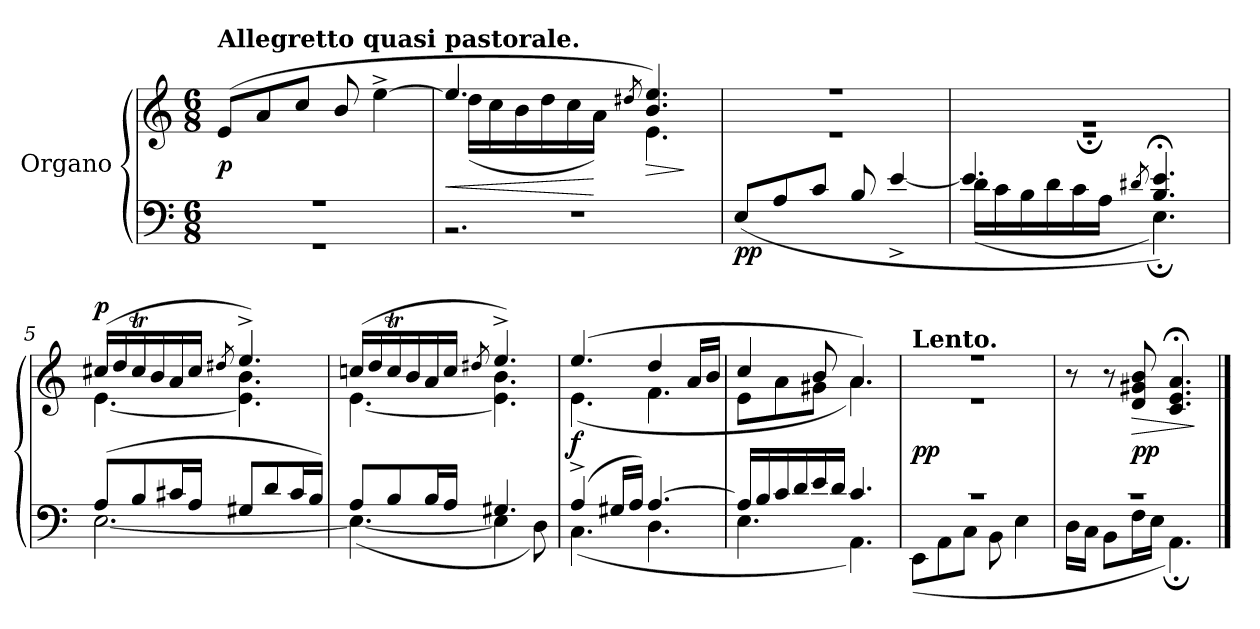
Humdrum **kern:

**kern	**kern	**dynam
*part1	*part1	*part1
*staff2	*staff1	*staff1/2
*I"Organo	*	*
*clefF4	*clefG2	*
*k[]	*k[]	*
*a:	*a:	*
*M6/8	*M6/8	*
=1	=1	=1
*^	*	*
!	!	!LO:TX:a:B:t=Allegretto quasi pastorale.	!
2.r	2.r	(8e/L	p
.	.	8a/	.
.	.	8cc/J	.
.	.	8b/	.
.	.	[4ee^\	.
=2	=2	=2	=2
*	*	*^	*
!	!	!	!	!LO:HP:b
2.r	2.r	4.ee/]	(16dd\LL	<
.	.	.	16cc\	.
.	.	.	16b\	.
.	.	.	16dd\	.
.	.	.	16cc\	.
.	.	.	16a\JJ)	[
.	.	8qdd#X/	.	.
!	!	!	!	!LO:HP:b
.	.	4.b/ 4.ee/)	4.e\	>
*v	*v	*	*	*
*	*v	*v	*
.	.	]
=3	=3	=3
*	*^	*
!	!	!	!LO:DY:b=2
(>8E/L	2.r	2.r	pp
8A/	.	.	.
8c/J	.	.	.
8B/	.	.	.
[4e^>/	.	.	.
=4	=4	=4	=4
*^	*	*	*
4.e/]	(16d\LL	2.rg	2.r;<	.
.	16c\	.	.	.
.	16B\	.	.	.
.	16d\	.	.	.
.	16c\	.	.	.
.	16A\JJ	.	.	.
8qd#X/	.	.	.	.
4.B;</ 4.e;</)	4.E;<\)	.	.	.
=5	=5	=5	=5	=5
!	!	!	!	!LO:DY:a
(8A/L	[2.E\	(16cc#X/LL	[4.e\	p
.	.	16dd/	.	.
8B/	.	16cc#t/	.	.
.	.	16b/	.	.
16c#X/L	.	16a/	.	.
16A/JJ	.	16cc#/JJ	.	.
.	.	8qdd#X/	.	.
8G#X/L	.	4.ee^/)	4.e]\ 4.b\	.
8d/	.	.	.	.
16c#/L	.	.	.	.
16B/JJ)	.	.	.	.
=6	=6	=6	=6	=6
8A/L	(4.E\_	(16ccn/LL	[4.e\	.
.	.	16dd/	.	.
8B/	.	16ccT/	.	.
.	.	16b/	.	.
16B/L	.	16a/	.	.
16A/JJ	.	16cc/JJ	.	.
.	.	8qdd#X/	.	.
4.G#X/	4E\]	4.ee^/)	4.e]\ 4.b\	.
.	8D\)	.	.	.
=7	=7	=7	=7	=7
(4A^/	(4.C\	(>4.ee/	(4.e\	f
16G#X/LL	.	.	.	.
16A/JJ)	.	.	.	.
[4.A/	4.D\	4dd/	4.f\	.
.	.	16a/LL	.	.
.	.	16b/JJ	.	.
=8	=8	=8	=8	=8
16A/LL]	4.E\	4cc/	8e\L	.
16B/	.	.	.	.
16c/	.	.	8a\	.
16d/	.	.	.	.
16e/	.	8b/	8g#X\J	.
16d/JJ	.	.	.	.
4.c/	4.AA\)	4.a/)	4.a\)	.
=9	=9	=9	=9	=9
!	!	!LO:TX:a:B:t=Lento.	!	!
2.rc	(8EE\L	2.r	2.r	pp
.	8AA\	.	.	.
.	8C\J	.	.	.
.	8BB\	.	.	.
.	4E\	.	.	.
*	*	*v	*v	*
=10	=10	=10	=10
2.rc	16D\LL	8r	.
.	16C\JJ	.	.
.	8BB\L	8r	.
!	!	!	!LO:HP:b
.	16F\L	8d/ 8g#X/ 8b/	> pp
.	16E\JJ	.	.
.	4.AA;<\)	4.c;</ 4.e;</ 4.a;</	.
*v	*v	*	*
.	.	]
==	==	==
*-	*-	*-
